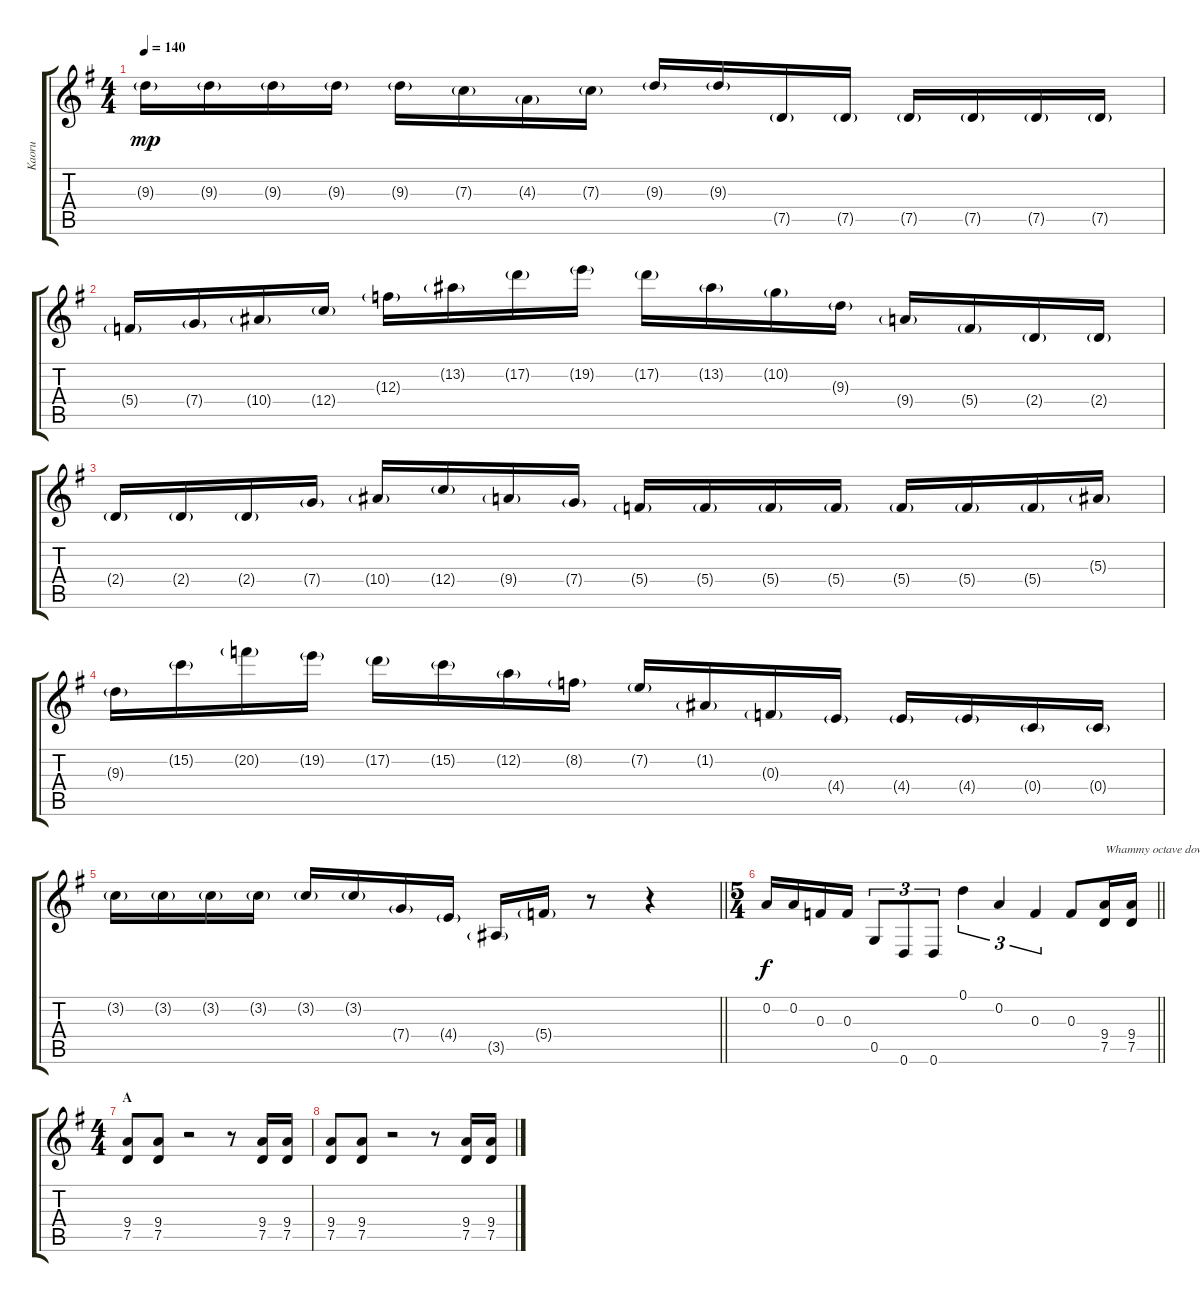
\track ("Kaoru" "Kaoru") {instrument overdrivenguitar}
\staff {score tabs}
\tuning (D4 A3 F3 C3 G2 D2) {hide}
\ts (4 4)
\tempo 140
\clef g2
\ks g
9.3{g}.16{dy mp} 9.3{g}.16 9.3{g}.16 9.3{g}.16 9.3{g}.16 7.3{g}.16 4.3{g}.16 7.3{g}.16 9.3{g}.16 9.3{g}.16 7.5{g}.16 7.5{g}.16 7.5{g}.16 7.5{g}.16 7.5{g}.16 7.5{g}.16 |
5.4{g}.16 7.4{g}.16 10.4{g}.16 12.4{g}.16 12.3{g}.16 13.2{g}.16 17.2{g}.16 19.2{g}.16 17.2{g}.16 13.2{g}.16 10.2{g}.16 9.3{g}.16 9.4{g}.16 5.4{g}.16 2.4{g}.16 2.4{g}.16 |
2.4{g}.16 2.4{g}.16 2.4{g}.16 7.4{g}.16 10.4{g}.16 12.4{g}.16 9.4{g}.16 7.4{g}.16 5.4{g}.16 5.4{g}.16 5.4{g}.16 5.4{g}.16 5.4{g}.16 5.4{g}.16 5.4{g}.16 5.3{g}.16 |
9.3{g}.16 15.2{g}.16 20.2{g}.16 19.2{g}.16 17.2{g}.16 15.2{g}.16 12.2{g}.16 8.2{g}.16 7.2{g}.16 1.2{g}.16 0.3{g}.16 4.4{g}.16 4.4{g}.16 4.4{g}.16 0.4{g}.16 0.4{g}.16 |
\barLineRight lightlight
3.2{g}.16 3.2{g}.16 3.2{g}.16 3.2{g}.16 3.2{g}.16 3.2{g}.16 7.4{g}.16 4.4{g}.16 3.5{g}.16 5.4{g}.16 r.8 r.4 |
\ts (5 4)
\barLineRight lightlight
0.2.16{dy f} 0.2.16 0.3.16 0.3.16 0.5.8{tu (3 2)} 0.6.8{tu (3 2)} 0.6.8{tu (3 2)} 0.1.4{tu (3 2)} 0.2.4{tu (3 2)} 0.3.4{tu (3 2)} 0.3.8 (9.4 7.5).16{txt "Whammy octave down." volume 0 instrument overdrivenguitar} (9.4 7.5).16 |
\ts (4 4)
\section ("" "A")
(9.4 7.5).8 (9.4 7.5).8 r.2 r.8 (9.4 7.5).16 (9.4 7.5).16 |
(9.4 7.5).8 (9.4 7.5).8 r.2 r.8 (9.4 7.5).16 (9.4 7.5).16
